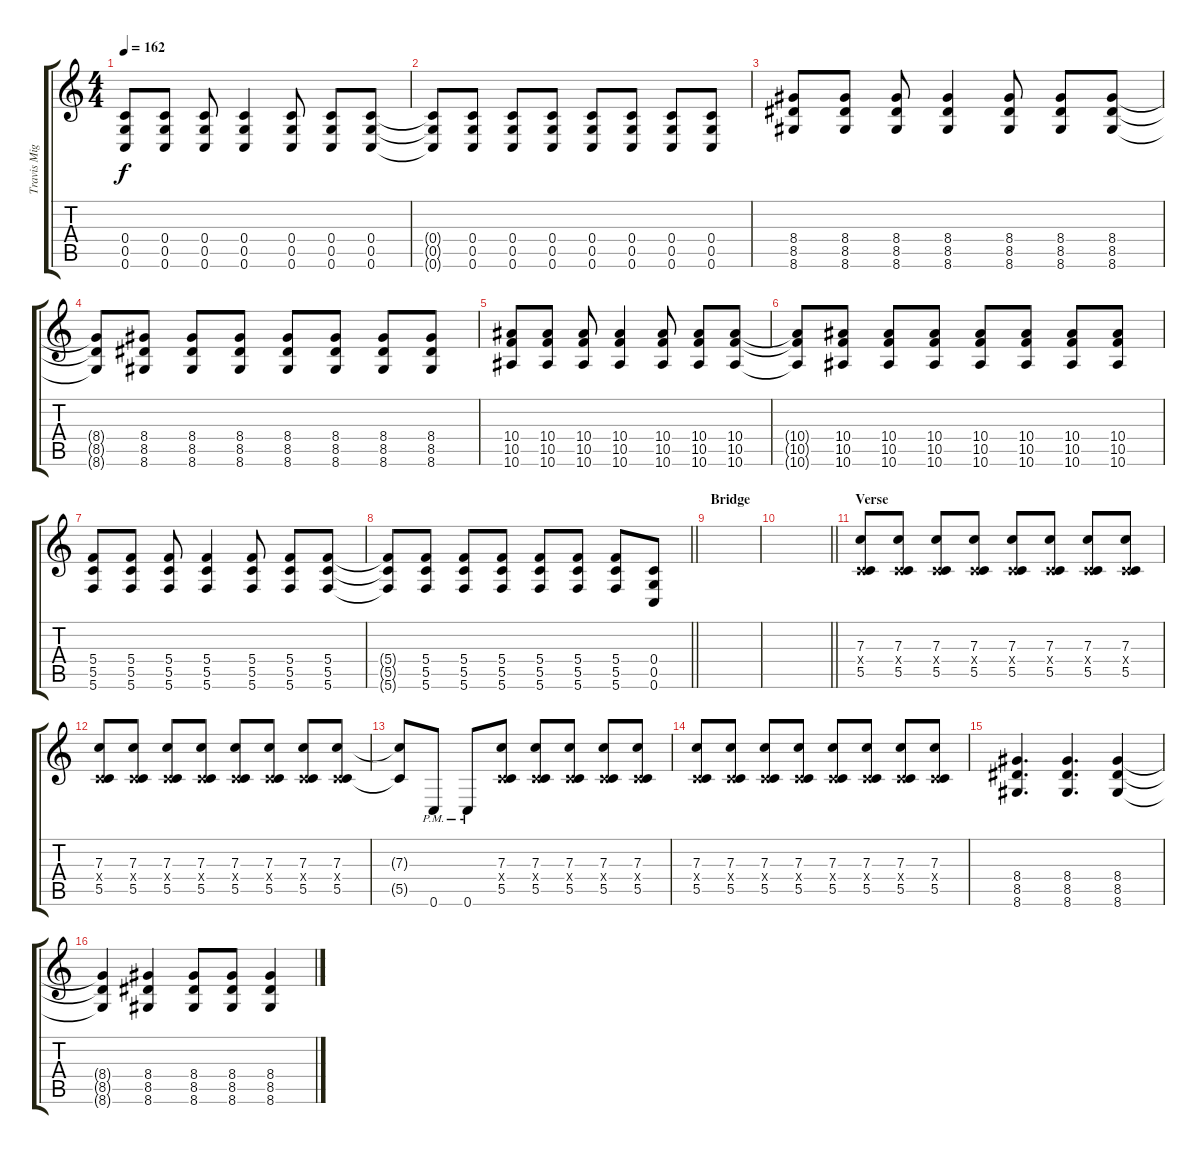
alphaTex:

\track ("Travis Miguel" "Travis Mig") {instrument distortionguitar}
\staff {score tabs}
\tuning (D4 A3 F3 C3 G2 C2) {hide}
\ts (4 4)
\tempo 162
\clef g2
\ks c
(0.4 0.5 0.6).8{dy f} (0.4 0.5 0.6).8 (0.4 0.5 0.6).8 (0.4 0.5 0.6).4 (0.4 0.5 0.6).8 (0.4 0.5 0.6).8 (0.4 0.5 0.6).8 |
(0.4{t} 0.5{t} 0.6{t}).8 (0.4 0.5 0.6).8 (0.4 0.5 0.6).8 (0.4 0.5 0.6).8 (0.4 0.5 0.6).8 (0.4 0.5 0.6).8 (0.4 0.5 0.6).8 (0.4 0.5 0.6).8 |
(8.4 8.5 8.6).8 (8.4 8.5 8.6).8 (8.4 8.5 8.6).8 (8.4 8.5 8.6).4 (8.4 8.5 8.6).8 (8.4 8.5 8.6).8 (8.4 8.5 8.6).8 |
(8.4{t} 8.5{t} 8.6{t}).8 (8.4 8.5 8.6).8 (8.4 8.5 8.6).8 (8.4 8.5 8.6).8 (8.4 8.5 8.6).8 (8.4 8.5 8.6).8 (8.4 8.5 8.6).8 (8.4 8.5 8.6).8 |
(10.4 10.5 10.6).8 (10.4 10.5 10.6).8 (10.4 10.5 10.6).8 (10.4 10.5 10.6).4 (10.4 10.5 10.6).8 (10.4 10.5 10.6).8 (10.4 10.5 10.6).8 |
(10.4{t} 10.5{t} 10.6{t}).8 (10.4 10.5 10.6).8 (10.4 10.5 10.6).8 (10.4 10.5 10.6).8 (10.4 10.5 10.6).8 (10.4 10.5 10.6).8 (10.4 10.5 10.6).8 (10.4 10.5 10.6).8 |
(5.4 5.5 5.6).8 (5.4 5.5 5.6).8 (5.4 5.5 5.6).8 (5.4 5.5 5.6).4 (5.4 5.5 5.6).8 (5.4 5.5 5.6).8 (5.4 5.5 5.6).8 |
\barLineRight lightlight
(5.4{t} 5.5{t} 5.6{t}).8 (5.4 5.5 5.6).8 (5.4 5.5 5.6).8 (5.4 5.5 5.6).8 (5.4 5.5 5.6).8 (5.4 5.5 5.6).8 (5.4 5.5 5.6).8 (0.4 0.5 0.6).8 |
\section ("" "Bridge")
|
\barLineRight lightlight
|
\section ("" "Verse")
(7.3 0.4{x} 5.5).8 (7.3 0.4{x} 5.5).8 (7.3 0.4{x} 5.5).8 (7.3 0.4{x} 5.5).8 (7.3 0.4{x} 5.5).8 (7.3 0.4{x} 5.5).8 (7.3 0.4{x} 5.5).8 (7.3 0.4{x} 5.5).8 |
(7.3 0.4{x} 5.5).8 (7.3 0.4{x} 5.5).8 (7.3 0.4{x} 5.5).8 (7.3 0.4{x} 5.5).8 (7.3 0.4{x} 5.5).8 (7.3 0.4{x} 5.5).8 (7.3 0.4{x} 5.5).8 (7.3 0.4{x} 5.5).8 |
(7.3{t} 5.5{t}).8 0.6{pm}.8 0.6{pm}.8 (7.3 0.4{x} 5.5).8 (7.3 0.4{x} 5.5).8 (7.3 0.4{x} 5.5).8 (7.3 0.4{x} 5.5).8 (7.3 0.4{x} 5.5).8 |
(7.3 0.4{x} 5.5).8 (7.3 0.4{x} 5.5).8 (7.3 0.4{x} 5.5).8 (7.3 0.4{x} 5.5).8 (7.3 0.4{x} 5.5).8 (7.3 0.4{x} 5.5).8 (7.3 0.4{x} 5.5).8 (7.3 0.4{x} 5.5).8 |
(8.4 8.5 8.6).4{d} (8.4 8.5 8.6).4{d} (8.4 8.5 8.6).4 |
(8.4{t} 8.5{t} 8.6{t}).4 (8.4 8.5 8.6).4 (8.4 8.5 8.6).8 (8.4 8.5 8.6).8 (8.4 8.5 8.6).4
